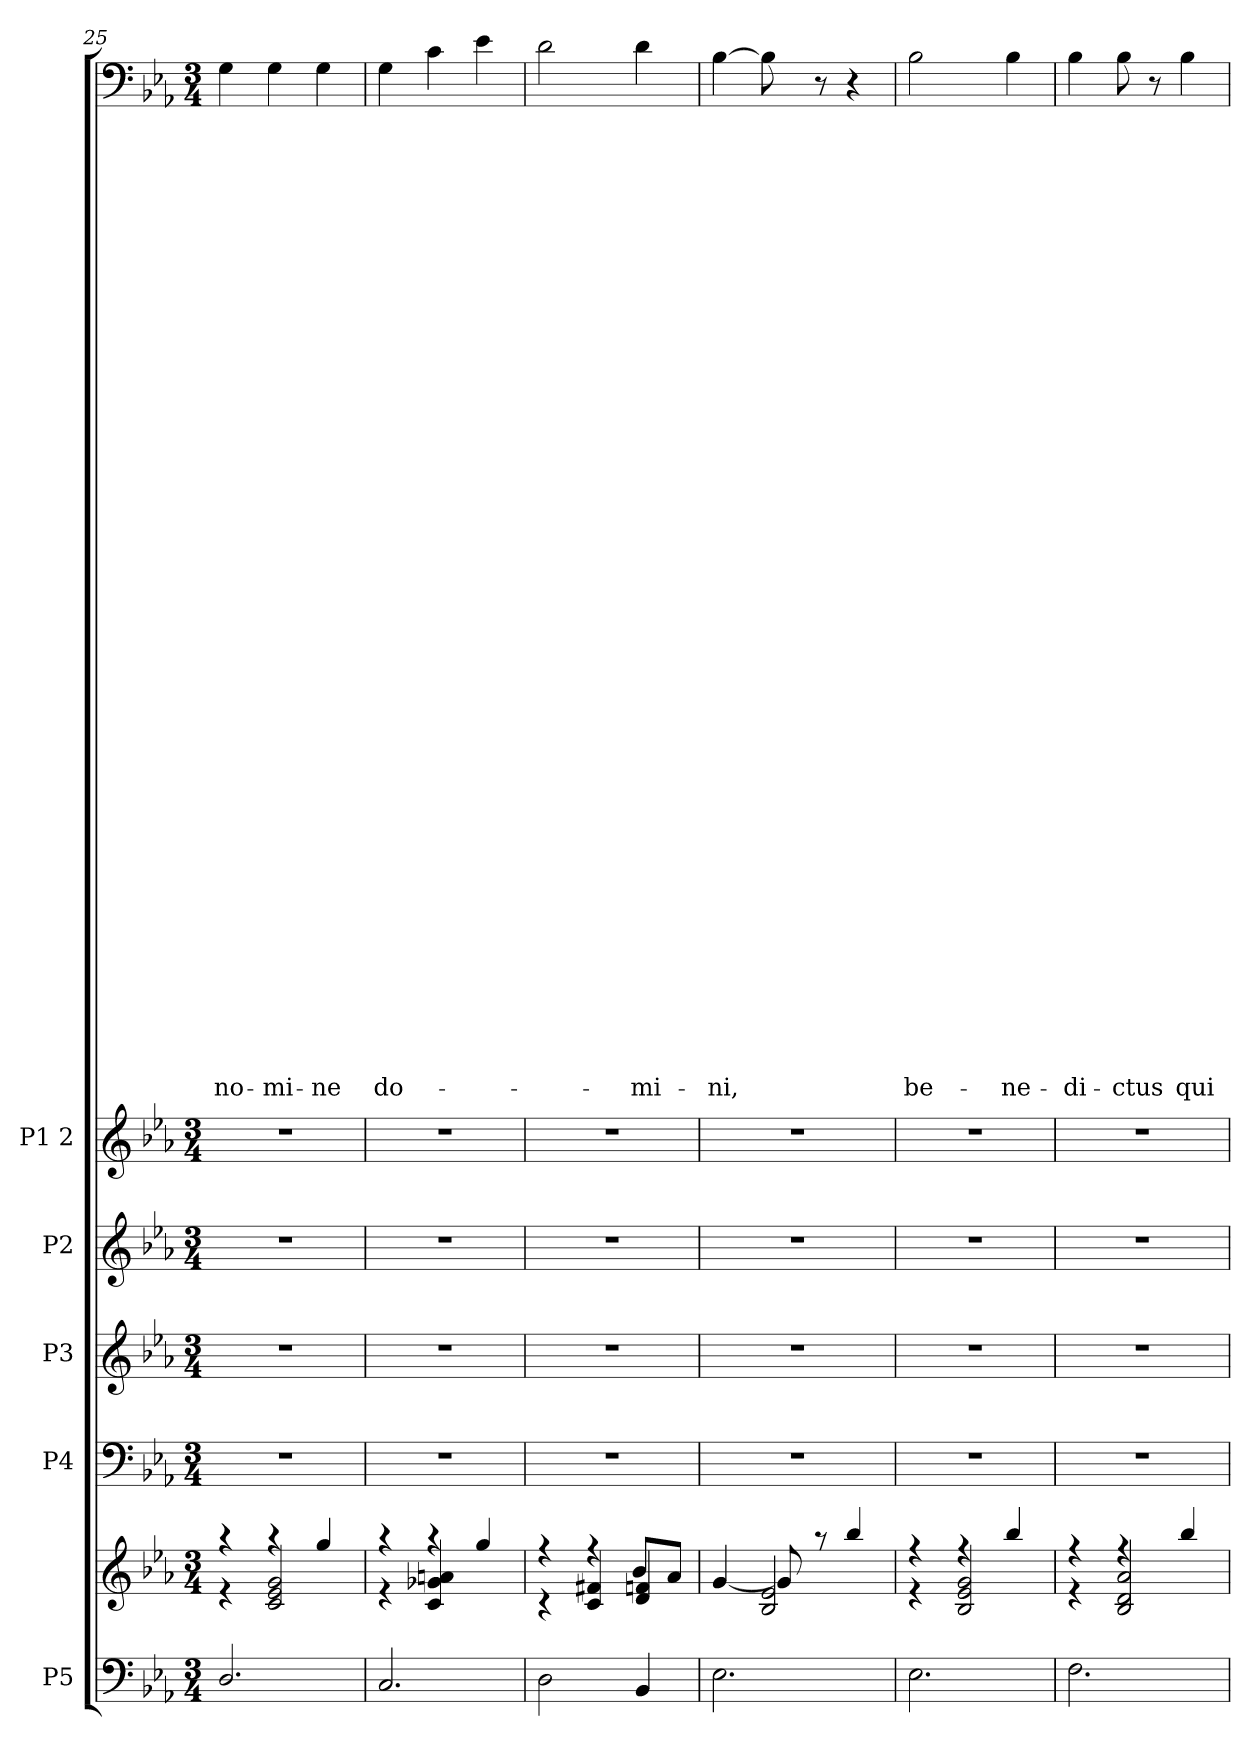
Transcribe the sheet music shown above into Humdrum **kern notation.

**kern	**kern	**kern	**kern	**kern	**kern	**kern	**text	**text	**text	**text	**text	**text	**text	**text	**text	**text	**text	**text	**text	**text	**text	**text	**text	**text	**text	**text	**text	**text	**text	**text	**text	**text	**text	**text	**text	**text	**text	**text	**text	**text	**text	**text	**text	**text	**text	**text	**text
*part6	*part6	*part5	*part4	*part3	*part2	*part1	*part1	*part1	*part1	*part1	*part1	*part1	*part1	*part1	*part1	*part1	*part1	*part1	*part1	*part1	*part1	*part1	*part1	*part1	*part1	*part1	*part1	*part1	*part1	*part1	*part1	*part1	*part1	*part1	*part1	*part1	*part1	*part1	*part1	*part1	*part1	*part1	*part1	*part1	*part1	*part1	*part1
*staff7	*staff6	*staff5	*staff4	*staff3	*staff2	*staff1	*staff1	*staff1	*staff1	*staff1	*staff1	*staff1	*staff1	*staff1	*staff1	*staff1	*staff1	*staff1	*staff1	*staff1	*staff1	*staff1	*staff1	*staff1	*staff1	*staff1	*staff1	*staff1	*staff1	*staff1	*staff1	*staff1	*staff1	*staff1	*staff1	*staff1	*staff1	*staff1	*staff1	*staff1	*staff1	*staff1	*staff1	*staff1	*staff1	*staff1	*staff1
*I"P5	*	*I"P4	*I"P3	*I"P2	*I"P1 2	*	*	*	*	*	*	*	*	*	*	*	*	*	*	*	*	*	*	*	*	*	*	*	*	*	*	*	*	*	*	*	*	*	*	*	*	*	*	*	*	*	*
*clefF4	*clefG2	*clefF4	*clefG2	*clefG2	*clefG2	*clefF4	*	*	*	*	*	*	*	*	*	*	*	*	*	*	*	*	*	*	*	*	*	*	*	*	*	*	*	*	*	*	*	*	*	*	*	*	*	*	*	*	*
*	*	*	*ITrd7c12	*	*	*	*	*	*	*	*	*	*	*	*	*	*	*	*	*	*	*	*	*	*	*	*	*	*	*	*	*	*	*	*	*	*	*	*	*	*	*	*	*	*	*	*
*k[b-e-a-]	*k[b-e-a-]	*k[b-e-a-]	*k[b-e-a-]	*k[b-e-a-]	*k[b-e-a-]	*k[b-e-a-]	*	*	*	*	*	*	*	*	*	*	*	*	*	*	*	*	*	*	*	*	*	*	*	*	*	*	*	*	*	*	*	*	*	*	*	*	*	*	*	*	*
*E-:	*E-:	*E-:	*E-:	*E-:	*E-:	*E-:	*	*	*	*	*	*	*	*	*	*	*	*	*	*	*	*	*	*	*	*	*	*	*	*	*	*	*	*	*	*	*	*	*	*	*	*	*	*	*	*	*
*M3/4	*M3/4	*M3/4	*M3/4	*M3/4	*M3/4	*M3/4	*	*	*	*	*	*	*	*	*	*	*	*	*	*	*	*	*	*	*	*	*	*	*	*	*	*	*	*	*	*	*	*	*	*	*	*	*	*	*	*	*
=25	=25	=25	=25	=25	=25	=25	=25	=25	=25	=25	=25	=25	=25	=25	=25	=25	=25	=25	=25	=25	=25	=25	=25	=25	=25	=25	=25	=25	=25	=25	=25	=25	=25	=25	=25	=25	=25	=25	=25	=25	=25	=25	=25	=25	=25	=25	=25
*^	*^	*	*	*	*	*	*	*	*	*	*	*	*	*	*	*	*	*	*	*	*	*	*	*	*	*	*	*	*	*	*	*	*	*	*	*	*	*	*	*	*	*	*	*	*	*	*
!	!	!	!	!LO:N:vis=1	!LO:N:vis=1	!LO:N:vis=1	!LO:N:vis=1	!	!	!	!	!	!	!	!	!	!	!	!	!	!	!	!	!	!	!	!	!	!	!	!	!	!	!	!	!	!	!	!	!	!	!	!	!	!	!	!	!	!LO:LY:b
2.D/	2.ryy	4re	4raa	2.r	2.r	2.r	2.r	4G\	.	.	.	.	.	.	.	.	.	.	.	.	.	.	.	.	.	.	.	.	.	.	.	.	.	.	.	.	.	.	.	.	.	.	.	.	.	.	.	.	no-
!	!	!	!	!	!	!	!	!	!	!	!	!	!	!	!	!	!	!	!	!	!	!	!	!	!	!	!	!	!	!	!	!	!	!	!	!	!	!	!	!	!	!	!	!	!	!	!	!	!LO:LY:b
.	.	2c/ 2e-/ 2g/	4raa	.	.	.	.	4G\	.	.	.	.	.	.	.	.	.	.	.	.	.	.	.	.	.	.	.	.	.	.	.	.	.	.	.	.	.	.	.	.	.	.	.	.	.	.	.	.	-mi-
!	!	!	!	!	!	!	!	!	!	!	!	!	!	!	!	!	!	!	!	!	!	!	!	!	!	!	!	!	!	!	!	!	!	!	!	!	!	!	!	!	!	!	!	!	!	!	!	!	!LO:LY:b
.	.	.	4gg/	.	.	.	.	4G\	.	.	.	.	.	.	.	.	.	.	.	.	.	.	.	.	.	.	.	.	.	.	.	.	.	.	.	.	.	.	.	.	.	.	.	.	.	.	.	.	-ne
=26	=26	=26	=26	=26	=26	=26	=26	=26	=26	=26	=26	=26	=26	=26	=26	=26	=26	=26	=26	=26	=26	=26	=26	=26	=26	=26	=26	=26	=26	=26	=26	=26	=26	=26	=26	=26	=26	=26	=26	=26	=26	=26	=26	=26	=26	=26	=26	=26	=26
!	!	!	!	!LO:N:vis=1	!LO:N:vis=1	!LO:N:vis=1	!LO:N:vis=1	!	!	!	!	!	!	!	!	!	!	!	!	!	!	!	!	!	!	!	!	!	!	!	!	!	!	!	!	!	!	!	!	!	!	!	!	!	!	!	!	!	!LO:LY:b
2.C/	2.ryy	4re	4raa	2.r	2.r	2.r	2.r	4G\	.	.	.	.	.	.	.	.	.	.	.	.	.	.	.	.	.	.	.	.	.	.	.	.	.	.	.	.	.	.	.	.	.	.	.	.	.	.	.	.	do-
.	.	4c/ 4g-i/ 4an/	4raa	.	.	.	.	4c\	.	.	.	.	.	.	.	.	.	.	.	.	.	.	.	.	.	.	.	.	.	.	.	.	.	.	.	.	.	.	.	.	.	.	.	.	.	.	.	.	.
.	.	4ryy	4gg/	.	.	.	.	4e-\	.	.	.	.	.	.	.	.	.	.	.	.	.	.	.	.	.	.	.	.	.	.	.	.	.	.	.	.	.	.	.	.	.	.	.	.	.	.	.	.	.
=27	=27	=27	=27	=27	=27	=27	=27	=27	=27	=27	=27	=27	=27	=27	=27	=27	=27	=27	=27	=27	=27	=27	=27	=27	=27	=27	=27	=27	=27	=27	=27	=27	=27	=27	=27	=27	=27	=27	=27	=27	=27	=27	=27	=27	=27	=27	=27	=27	=27
!	!	!	!	!LO:N:vis=1	!LO:N:vis=1	!LO:N:vis=1	!LO:N:vis=1	!	!	!	!	!	!	!	!	!	!	!	!	!	!	!	!	!	!	!	!	!	!	!	!	!	!	!	!	!	!	!	!	!	!	!	!	!	!	!	!	!	!
2D\	2.ryy	4rc	4rff	2.r	2.r	2.r	2.r	2d\	.	.	.	.	.	.	.	.	.	.	.	.	.	.	.	.	.	.	.	.	.	.	.	.	.	.	.	.	.	.	.	.	.	.	.	.	.	.	.	.	.
.	.	4c/ 4f#X/	4rff	.	.	.	.	.	.	.	.	.	.	.	.	.	.	.	.	.	.	.	.	.	.	.	.	.	.	.	.	.	.	.	.	.	.	.	.	.	.	.	.	.	.	.	.	.	.
!	!	!	!	!	!	!	!	!	!	!	!	!	!	!	!	!	!	!	!	!	!	!	!	!	!	!	!	!	!	!	!	!	!	!	!	!	!	!	!	!	!	!	!	!	!	!	!	!	!LO:LY:b
4BB-/	.	4d/ 4fn/	8b-/L	.	.	.	.	4d\	.	.	.	.	.	.	.	.	.	.	.	.	.	.	.	.	.	.	.	.	.	.	.	.	.	.	.	.	.	.	.	.	.	.	.	.	.	.	.	.	-mi-
.	.	.	8a-/J	.	.	.	.	.	.	.	.	.	.	.	.	.	.	.	.	.	.	.	.	.	.	.	.	.	.	.	.	.	.	.	.	.	.	.	.	.	.	.	.	.	.	.	.	.	.
=28	=28	=28	=28	=28	=28	=28	=28	=28	=28	=28	=28	=28	=28	=28	=28	=28	=28	=28	=28	=28	=28	=28	=28	=28	=28	=28	=28	=28	=28	=28	=28	=28	=28	=28	=28	=28	=28	=28	=28	=28	=28	=28	=28	=28	=28	=28	=28	=28	=28
!	!	!	!	!LO:N:vis=1	!LO:N:vis=1	!LO:N:vis=1	!LO:N:vis=1	!	!	!	!	!	!	!	!	!	!	!	!	!	!	!	!	!	!	!	!	!	!	!	!	!	!	!	!	!	!	!	!	!	!	!	!	!	!	!	!	!	!LO:LY:b
2.E-\	2.ryy	4ryy	[>4g/	2.r	2.r	2.r	2.r	[>4B-\	.	.	.	.	.	.	.	.	.	.	.	.	.	.	.	.	.	.	.	.	.	.	.	.	.	.	.	.	.	.	.	.	.	.	.	.	.	.	.	.	-ni,
.	.	2B-/ 2e-/	8g/]	.	.	.	.	8B-\]	.	.	.	.	.	.	.	.	.	.	.	.	.	.	.	.	.	.	.	.	.	.	.	.	.	.	.	.	.	.	.	.	.	.	.	.	.	.	.	.	.
.	.	.	8raa	.	.	.	.	8r	.	.	.	.	.	.	.	.	.	.	.	.	.	.	.	.	.	.	.	.	.	.	.	.	.	.	.	.	.	.	.	.	.	.	.	.	.	.	.	.	.
.	.	.	4bb-/	.	.	.	.	4r	.	.	.	.	.	.	.	.	.	.	.	.	.	.	.	.	.	.	.	.	.	.	.	.	.	.	.	.	.	.	.	.	.	.	.	.	.	.	.	.	.
=29	=29	=29	=29	=29	=29	=29	=29	=29	=29	=29	=29	=29	=29	=29	=29	=29	=29	=29	=29	=29	=29	=29	=29	=29	=29	=29	=29	=29	=29	=29	=29	=29	=29	=29	=29	=29	=29	=29	=29	=29	=29	=29	=29	=29	=29	=29	=29	=29	=29
!	!	!	!	!LO:N:vis=1	!LO:N:vis=1	!LO:N:vis=1	!LO:N:vis=1	!	!	!	!	!	!	!	!	!	!	!	!	!	!	!	!	!	!	!	!	!	!	!	!	!	!	!	!	!	!	!	!	!	!	!	!	!	!	!	!	!	!LO:LY:b
2.E-\	2.ryy	4re	4rff	2.r	2.r	2.r	2.r	2B-\	.	.	.	.	.	.	.	.	.	.	.	.	.	.	.	.	.	.	.	.	.	.	.	.	.	.	.	.	.	.	.	.	.	.	.	.	.	.	.	.	be-
.	.	2B-/ 2e-/ 2g/	4rff	.	.	.	.	.	.	.	.	.	.	.	.	.	.	.	.	.	.	.	.	.	.	.	.	.	.	.	.	.	.	.	.	.	.	.	.	.	.	.	.	.	.	.	.	.	.
!	!	!	!	!	!	!	!	!	!	!	!	!	!	!	!	!	!	!	!	!	!	!	!	!	!	!	!	!	!	!	!	!	!	!	!	!	!	!	!	!	!	!	!	!	!	!	!	!	!LO:LY:b
.	.	.	4bb-/	.	.	.	.	4B-\	.	.	.	.	.	.	.	.	.	.	.	.	.	.	.	.	.	.	.	.	.	.	.	.	.	.	.	.	.	.	.	.	.	.	.	.	.	.	.	.	-ne-
=30	=30	=30	=30	=30	=30	=30	=30	=30	=30	=30	=30	=30	=30	=30	=30	=30	=30	=30	=30	=30	=30	=30	=30	=30	=30	=30	=30	=30	=30	=30	=30	=30	=30	=30	=30	=30	=30	=30	=30	=30	=30	=30	=30	=30	=30	=30	=30	=30	=30
!	!	!	!	!LO:N:vis=1	!LO:N:vis=1	!LO:N:vis=1	!LO:N:vis=1	!	!	!	!	!	!	!	!	!	!	!	!	!	!	!	!	!	!	!	!	!	!	!	!	!	!	!	!	!	!	!	!	!	!	!	!	!	!	!	!	!	!LO:LY:b
2.F\	2.ryy	4re	4rff	2.r	2.r	2.r	2.r	4B-\	.	.	.	.	.	.	.	.	.	.	.	.	.	.	.	.	.	.	.	.	.	.	.	.	.	.	.	.	.	.	.	.	.	.	.	.	.	.	.	.	-di-
!	!	!	!	!	!	!	!	!	!	!	!	!	!	!	!	!	!	!	!	!	!	!	!	!	!	!	!	!	!	!	!	!	!	!	!	!	!	!	!	!	!	!	!	!	!	!	!	!	!LO:LY:b
.	.	2B-/ 2d/ 2a-/	4rff	.	.	.	.	8B-\	.	.	.	.	.	.	.	.	.	.	.	.	.	.	.	.	.	.	.	.	.	.	.	.	.	.	.	.	.	.	.	.	.	.	.	.	.	.	.	.	-ctus
.	.	.	.	.	.	.	.	8r	.	.	.	.	.	.	.	.	.	.	.	.	.	.	.	.	.	.	.	.	.	.	.	.	.	.	.	.	.	.	.	.	.	.	.	.	.	.	.	.	.
!	!	!	!	!	!	!	!	!	!	!	!	!	!	!	!	!	!	!	!	!	!	!	!	!	!	!	!	!	!	!	!	!	!	!	!	!	!	!	!	!	!	!	!	!	!	!	!	!	!LO:LY:b
.	.	.	4bb-/	.	.	.	.	4B-\	.	.	.	.	.	.	.	.	.	.	.	.	.	.	.	.	.	.	.	.	.	.	.	.	.	.	.	.	.	.	.	.	.	.	.	.	.	.	.	.	qui
*v	*v	*	*	*	*	*	*	*	*	*	*	*	*	*	*	*	*	*	*	*	*	*	*	*	*	*	*	*	*	*	*	*	*	*	*	*	*	*	*	*	*	*	*	*	*	*	*	*	*
*	*v	*v	*	*	*	*	*	*	*	*	*	*	*	*	*	*	*	*	*	*	*	*	*	*	*	*	*	*	*	*	*	*	*	*	*	*	*	*	*	*	*	*	*	*	*	*	*	*
=	=	=	=	=	=	=	=	=	=	=	=	=	=	=	=	=	=	=	=	=	=	=	=	=	=	=	=	=	=	=	=	=	=	=	=	=	=	=	=	=	=	=	=	=	=	=	=
*-	*-	*-	*-	*-	*-	*-	*-	*-	*-	*-	*-	*-	*-	*-	*-	*-	*-	*-	*-	*-	*-	*-	*-	*-	*-	*-	*-	*-	*-	*-	*-	*-	*-	*-	*-	*-	*-	*-	*-	*-	*-	*-	*-	*-	*-	*-	*-
